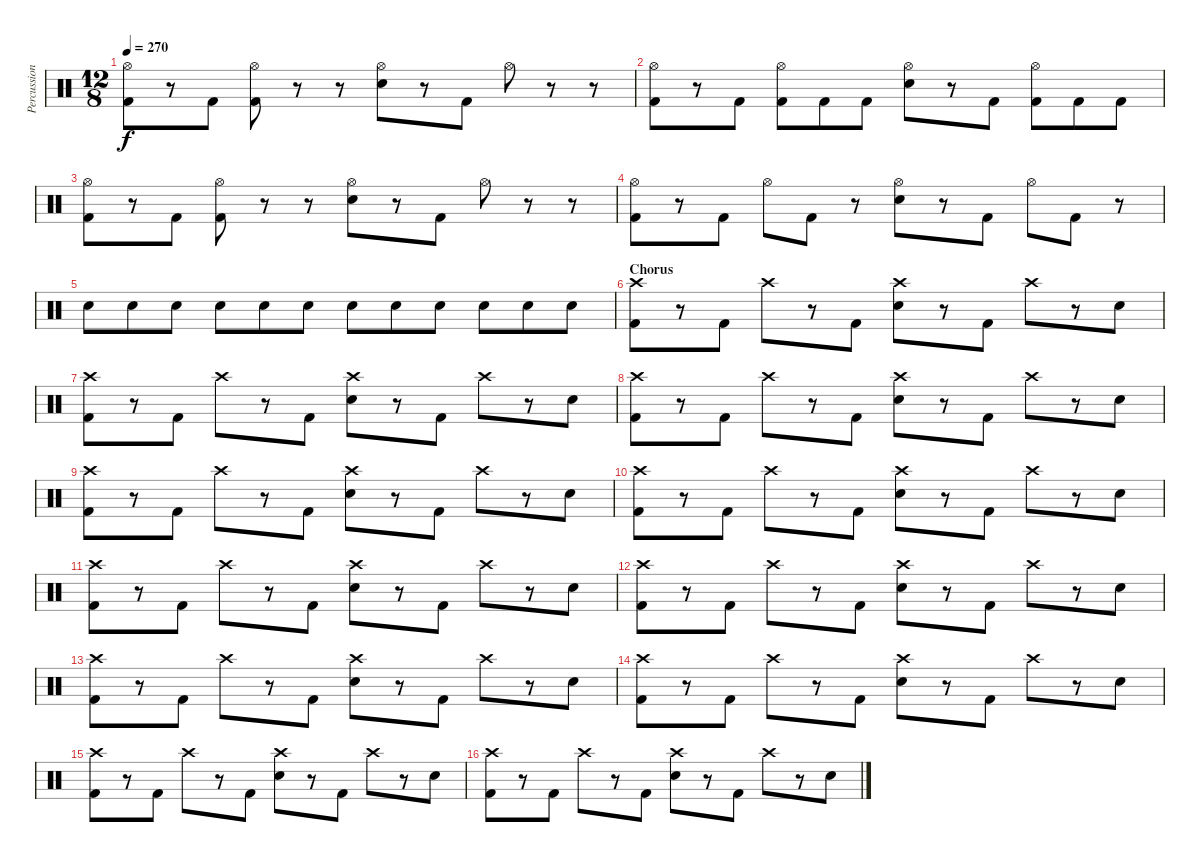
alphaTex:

\track ("Percussions" "Percussion") {instrument percussion}
\staff {score}
\articulation defaults
\ts (12 8)
\tempo 270
\clef neutral
\ks c
("Hi-Hat (open)" "Kick (hit) 2").8{dy f} r.8 "Kick (hit) 2".8 ("Hi-Hat (open)" "Kick (hit) 2").8 r.8 r.8 ("Hi-Hat (open)" "Electric Snare (hit)").8 r.8 "Kick (hit) 2".8 "Hi-Hat (open)".8 r.8 r.8 |
("Hi-Hat (open)" "Kick (hit) 2").8 r.8 "Kick (hit) 2".8 ("Hi-Hat (open)" "Kick (hit) 2").8 "Kick (hit) 2".8 "Kick (hit) 2".8 ("Hi-Hat (open)" "Electric Snare (hit)").8 r.8 "Kick (hit) 2".8 ("Hi-Hat (open)" "Kick (hit) 2").8 "Kick (hit) 2".8 "Kick (hit) 2".8 |
("Hi-Hat (open)" "Kick (hit) 2").8 r.8 "Kick (hit) 2".8 ("Hi-Hat (open)" "Kick (hit) 2").8 r.8 r.8 ("Hi-Hat (open)" "Electric Snare (hit)").8 r.8 "Kick (hit) 2".8 "Hi-Hat (open)".8 r.8 r.8 |
("Hi-Hat (open)" "Kick (hit) 2").8 r.8 "Kick (hit) 2".8 "Hi-Hat (open)".8 "Kick (hit) 2".8 r.8 ("Hi-Hat (open)" "Electric Snare (hit)").8 r.8 "Kick (hit) 2".8 "Hi-Hat (open)".8 "Kick (hit) 2".8 r.8 |
"Electric Snare (hit)".8 "Electric Snare (hit)".8 "Electric Snare (hit)".8 "Electric Snare (hit)".8 "Electric Snare (hit)".8 "Electric Snare (hit)".8 "Electric Snare (hit)".8 "Electric Snare (hit)".8 "Electric Snare (hit)".8 "Electric Snare (hit)".8 "Electric Snare (hit)".8 "Electric Snare (hit)".8 |
\section ("" "Chorus")
("Crash high (hit)" "Kick (hit) 2").8 r.8 "Kick (hit) 2".8 "Crash high (hit)".8 r.8 "Kick (hit) 2".8 ("Crash high (hit)" "Electric Snare (hit)").8 r.8 "Kick (hit) 2".8 "Crash high (hit)".8 r.8 "Electric Snare (hit)".8 |
("Crash high (hit)" "Kick (hit) 2").8 r.8 "Kick (hit) 2".8 "Crash high (hit)".8 r.8 "Kick (hit) 2".8 ("Crash high (hit)" "Electric Snare (hit)").8 r.8 "Kick (hit) 2".8 "Crash high (hit)".8 r.8 "Electric Snare (hit)".8 |
("Crash high (hit)" "Kick (hit) 2").8 r.8 "Kick (hit) 2".8 "Crash high (hit)".8 r.8 "Kick (hit) 2".8 ("Crash high (hit)" "Electric Snare (hit)").8 r.8 "Kick (hit) 2".8 "Crash high (hit)".8 r.8 "Electric Snare (hit)".8 |
("Crash high (hit)" "Kick (hit) 2").8 r.8 "Kick (hit) 2".8 "Crash high (hit)".8 r.8 "Kick (hit) 2".8 ("Crash high (hit)" "Electric Snare (hit)").8 r.8 "Kick (hit) 2".8 "Crash high (hit)".8 r.8 "Electric Snare (hit)".8 |
("Crash high (hit)" "Kick (hit) 2").8 r.8 "Kick (hit) 2".8 "Crash high (hit)".8 r.8 "Kick (hit) 2".8 ("Crash high (hit)" "Electric Snare (hit)").8 r.8 "Kick (hit) 2".8 "Crash high (hit)".8 r.8 "Electric Snare (hit)".8 |
("Crash high (hit)" "Kick (hit) 2").8 r.8 "Kick (hit) 2".8 "Crash high (hit)".8 r.8 "Kick (hit) 2".8 ("Crash high (hit)" "Electric Snare (hit)").8 r.8 "Kick (hit) 2".8 "Crash high (hit)".8 r.8 "Electric Snare (hit)".8 |
("Crash high (hit)" "Kick (hit) 2").8 r.8 "Kick (hit) 2".8 "Crash high (hit)".8 r.8 "Kick (hit) 2".8 ("Crash high (hit)" "Electric Snare (hit)").8 r.8 "Kick (hit) 2".8 "Crash high (hit)".8 r.8 "Electric Snare (hit)".8 |
("Crash high (hit)" "Kick (hit) 2").8 r.8 "Kick (hit) 2".8 "Crash high (hit)".8 r.8 "Kick (hit) 2".8 ("Crash high (hit)" "Electric Snare (hit)").8 r.8 "Kick (hit) 2".8 "Crash high (hit)".8 r.8 "Electric Snare (hit)".8 |
("Crash high (hit)" "Kick (hit) 2").8 r.8 "Kick (hit) 2".8 "Crash high (hit)".8 r.8 "Kick (hit) 2".8 ("Crash high (hit)" "Electric Snare (hit)").8 r.8 "Kick (hit) 2".8 "Crash high (hit)".8 r.8 "Electric Snare (hit)".8 |
("Crash high (hit)" "Kick (hit) 2").8 r.8 "Kick (hit) 2".8 "Crash high (hit)".8 r.8 "Kick (hit) 2".8 ("Crash high (hit)" "Electric Snare (hit)").8 r.8 "Kick (hit) 2".8 "Crash high (hit)".8 r.8 "Electric Snare (hit)".8 |
("Crash high (hit)" "Kick (hit) 2").8 r.8 "Kick (hit) 2".8 "Crash high (hit)".8 r.8 "Kick (hit) 2".8 ("Crash high (hit)" "Electric Snare (hit)").8 r.8 "Kick (hit) 2".8 "Crash high (hit)".8 r.8 "Electric Snare (hit)".8
